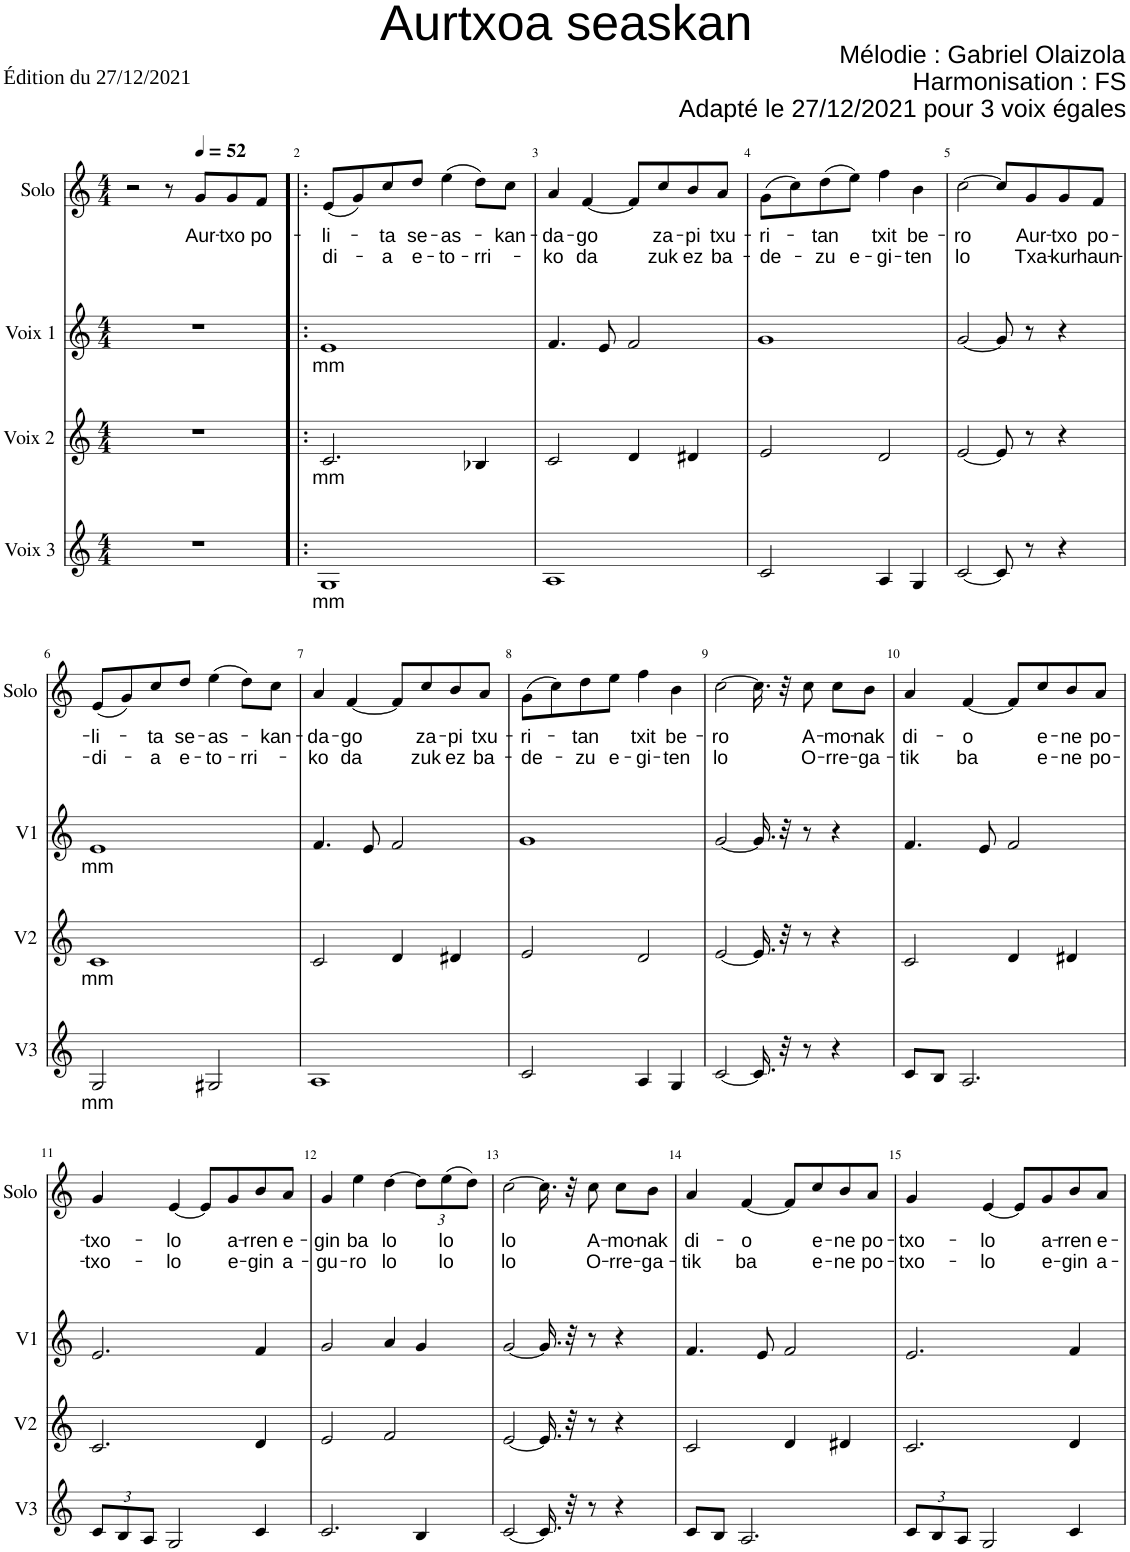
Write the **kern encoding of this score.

**kern	**text	**kern	**text	**kern	**text	**kern	**text	**text
*part4	*part4	*part3	*part3	*part2	*part2	*part1	*part1	*part1
*staff4	*staff4	*staff3	*staff3	*staff2	*staff2	*staff1	*staff1	*staff1
*I"Voix 3	*	*I"Voix 2	*	*I"Voix 1	*	*I"Solo	*	*
*I'V3	*	*I'V2	*	*I'V1	*	*I'Solo	*	*
*clefG2	*	*clefG2	*	*clefG2	*	*clefG2	*	*
*k[]	*	*k[]	*	*k[]	*	*k[]	*	*
*M4/4	*	*M4/4	*	*M4/4	*	*M4/4	*	*
=1	=1	=1	=1	=1	=1	=1	=1	=1
1r	.	1r	.	1r	.	2r	.	.
.	.	.	.	.	.	8r	.	.
*	*	*	*	*	*	*MM52	*	*
!	!	!	!	!	!	!	!LO:LY:b	!
.	.	.	.	.	.	8g/L	Aur-	.
!	!	!	!	!	!	!	!LO:LY:b	!
.	.	.	.	.	.	8g/	-txo	.
!	!	!	!	!	!	!	!LO:LY:b	!
.	.	.	.	.	.	8f/J	po-	.
=2!|:	=2!|:	=2!|:	=2!|:	=2!|:	=2!|:	=2!|:	=2!|:	=2!|:
!	!LO:LY:b	!	!LO:LY:b	!	!LO:LY:b	!	!LO:LY:b	!LO:LY:b
1G	mm	2.c/	mm	1e	mm	(8e/L	-li-	di-
.	.	.	.	.	.	8g/)	.	.
!	!	!	!	!	!	!	!LO:LY:b	!LO:LY:b
.	.	.	.	.	.	8cc/	-ta	-a
!	!	!	!	!	!	!	!LO:LY:b	!LO:LY:b
.	.	.	.	.	.	8dd/J	se-	e-
!	!	!	!	!	!	!	!LO:LY:b	!LO:LY:b
.	.	.	.	.	.	(4ee\	-as-	-to-
!	!	!	!	!	!	!	!	!LO:LY:b
.	.	4B-X/	.	.	.	8dd\L)	.	-rri-
!	!	!	!	!	!	!	!LO:LY:b	!
.	.	.	.	.	.	8cc\J	-kan-	.
=3	=3	=3	=3	=3	=3	=3	=3	=3
!	!	!	!	!	!	!	!LO:LY:b	!LO:LY:b
1A	.	2c/	.	4.f/	.	4a/	-da-	-ko
!	!	!	!	!	!	!	!LO:LY:b	!LO:LY:b
.	.	.	.	.	.	[4f/	-go	da
.	.	.	.	8e/	.	.	.	.
.	.	4d/	.	2f/	.	8f/L]	.	.
!	!	!	!	!	!	!	!LO:LY:b	!LO:LY:b
.	.	.	.	.	.	8cc/	za-	zuk
!	!	!	!	!	!	!	!LO:LY:b	!LO:LY:b
.	.	4d#X/	.	.	.	8b/	-pi	ez
!	!	!	!	!	!	!	!LO:LY:b	!LO:LY:b
.	.	.	.	.	.	8a/J	txu-	ba-
=4	=4	=4	=4	=4	=4	=4	=4	=4
!	!	!	!	!	!	!	!LO:LY:b	!LO:LY:b
2c/	.	2e/	.	1g	.	(8g\L	-ri-	-de-
.	.	.	.	.	.	8cc\)	.	.
!	!	!	!	!	!	!	!LO:LY:b	!LO:LY:b
.	.	.	.	.	.	(8dd\	-tan	-zu
!	!	!	!	!	!	!	!	!LO:LY:b
.	.	.	.	.	.	8ee\J)	.	e-
!	!	!	!	!	!	!	!LO:LY:b	!LO:LY:b
4A/	.	2d/	.	.	.	4ff\	txit	-gi-
!	!	!	!	!	!	!	!LO:LY:b	!LO:LY:b
4G/	.	.	.	.	.	4b\	be-	-ten
=5	=5	=5	=5	=5	=5	=5	=5	=5
!	!	!	!	!	!	!	!LO:LY:b	!LO:LY:b
[2c/	.	[2e/	.	[2g/	.	[2cc\	-ro	lo
8c/]	.	8e/]	.	8g/]	.	8cc/L]	.	.
!	!	!	!	!	!	!	!LO:LY:b	!LO:LY:b
8r	.	8r	.	8r	.	8g/	Aur-	Txa-
!	!	!	!	!	!	!	!LO:LY:b	!LO:LY:b
4r	.	4r	.	4r	.	8g/	-txo	-kur
!	!	!	!	!	!	!	!LO:LY:b	!LO:LY:b
.	.	.	.	.	.	8f/J	po-	haun-
!!LO:LB:g=z
=6	=6	=6	=6	=6	=6	=6	=6	=6
!	!LO:LY:b	!	!LO:LY:b	!	!LO:LY:b	!	!LO:LY:b	!LO:LY:b
2G/	mm	1c	mm	1e	mm	(8e/L	-li-	-di-
.	.	.	.	.	.	8g/)	.	.
!	!	!	!	!	!	!	!LO:LY:b	!LO:LY:b
.	.	.	.	.	.	8cc/	-ta	-a
!	!	!	!	!	!	!	!LO:LY:b	!LO:LY:b
.	.	.	.	.	.	8dd/J	se-	e-
!	!	!	!	!	!	!	!LO:LY:b	!LO:LY:b
2G#X/	.	.	.	.	.	(4ee\	-as-	-to-
!	!	!	!	!	!	!	!	!LO:LY:b
.	.	.	.	.	.	8dd\L)	.	-rri-
!	!	!	!	!	!	!	!LO:LY:b	!
.	.	.	.	.	.	8cc\J	-kan-	.
=7	=7	=7	=7	=7	=7	=7	=7	=7
!	!	!	!	!	!	!	!LO:LY:b	!LO:LY:b
1A	.	2c/	.	4.f/	.	4a/	-da-	-ko
!	!	!	!	!	!	!	!LO:LY:b	!LO:LY:b
.	.	.	.	.	.	[4f/	-go	da
.	.	.	.	8e/	.	.	.	.
.	.	4d/	.	2f/	.	8f/L]	.	.
!	!	!	!	!	!	!	!LO:LY:b	!LO:LY:b
.	.	.	.	.	.	8cc/	za-	zuk
!	!	!	!	!	!	!	!LO:LY:b	!LO:LY:b
.	.	4d#X/	.	.	.	8b/	-pi	ez
!	!	!	!	!	!	!	!LO:LY:b	!LO:LY:b
.	.	.	.	.	.	8a/J	txu-	ba-
=8	=8	=8	=8	=8	=8	=8	=8	=8
!	!	!	!	!	!	!	!LO:LY:b	!LO:LY:b
2c/	.	2e/	.	1g	.	(8g\L	-ri-	-de-
.	.	.	.	.	.	8cc\)	.	.
!	!	!	!	!	!	!	!LO:LY:b	!LO:LY:b
.	.	.	.	.	.	8dd\	-tan	-zu
!	!	!	!	!	!	!	!	!LO:LY:b
.	.	.	.	.	.	8ee\J	.	e-
!	!	!	!	!	!	!	!LO:LY:b	!LO:LY:b
4A/	.	2d/	.	.	.	4ff\	txit	-gi-
!	!	!	!	!	!	!	!LO:LY:b	!LO:LY:b
4G/	.	.	.	.	.	4b\	be-	-ten
=9	=9	=9	=9	=9	=9	=9	=9	=9
!	!	!	!	!	!	!	!LO:LY:b	!LO:LY:b
[2c/	.	[2e/	.	[2g/	.	[2cc\	-ro	lo
16.c/]	.	16.e/]	.	16.g/]	.	16.cc\]	.	.
32r	.	32r	.	32r	.	32r	.	.
!	!	!	!	!	!	!	!LO:LY:b	!LO:LY:b
8r	.	8r	.	8r	.	8cc\	A-	O-
!	!	!	!	!	!	!	!LO:LY:b	!LO:LY:b
4r	.	4r	.	4r	.	8cc\L	-mo-	-rre-
!	!	!	!	!	!	!	!LO:LY:b	!LO:LY:b
.	.	.	.	.	.	8b\J	-nak	-ga-
=10	=10	=10	=10	=10	=10	=10	=10	=10
!	!	!	!	!	!	!	!LO:LY:b	!LO:LY:b
8c/L	.	2c/	.	4.f/	.	4a/	di-	-tik
8B/J	.	.	.	.	.	.	.	.
!	!	!	!	!	!	!	!LO:LY:b	!LO:LY:b
2.A/	.	.	.	.	.	[4f/	-o	ba
.	.	.	.	8e/	.	.	.	.
.	.	4d/	.	2f/	.	8f/L]	.	.
!	!	!	!	!	!	!	!LO:LY:b	!LO:LY:b
.	.	.	.	.	.	8cc/	e-	e-
!	!	!	!	!	!	!	!LO:LY:b	!LO:LY:b
.	.	4d#X/	.	.	.	8b/	-ne	-ne
!	!	!	!	!	!	!	!LO:LY:b	!LO:LY:b
.	.	.	.	.	.	8a/J	po-	po-
!!LO:LB:g=z
=11	=11	=11	=11	=11	=11	=11	=11	=11
*Xbrackettup	*	*	*	*	*	*	*	*
!	!	!	!	!	!	!	!LO:LY:b	!LO:LY:b
12c/L	.	2.c/	.	2.e/	.	4g/	-txo-	-txo-
12B/	.	.	.	.	.	.	.	.
12A/J	.	.	.	.	.	.	.	.
!	!	!	!	!	!	!	!LO:LY:b	!LO:LY:b
2G/	.	.	.	.	.	[4e/	-lo	-lo
.	.	.	.	.	.	8e/L]	.	.
!	!	!	!	!	!	!	!LO:LY:b	!LO:LY:b
.	.	.	.	.	.	8g/	a-	e-
!	!	!	!	!	!	!	!LO:LY:b	!LO:LY:b
4c/	.	4d/	.	4f/	.	8b/	-rren	-gin
!	!	!	!	!	!	!	!LO:LY:b	!LO:LY:b
.	.	.	.	.	.	8a/J	e-	a-
=12	=12	=12	=12	=12	=12	=12	=12	=12
!	!	!	!	!	!	!	!LO:LY:b	!LO:LY:b
2.c/	.	2e/	.	2g/	.	4g/	-gin	-gu-
!	!	!	!	!	!	!	!LO:LY:b	!LO:LY:b
.	.	.	.	.	.	4ee\	ba	-ro
!	!	!	!	!	!	!	!LO:LY:b	!LO:LY:b
.	.	2f/	.	4a/	.	[4dd\	lo	lo
*	*	*	*	*	*	*Xbrackettup	*	*
4B/	.	.	.	4g/	.	12dd\L]	.	.
!	!	!	!	!	!	!	!LO:LY:b	!LO:LY:b
.	.	.	.	.	.	(12ee\	lo	lo
.	.	.	.	.	.	12dd\J)	.	.
=13	=13	=13	=13	=13	=13	=13	=13	=13
!	!	!	!	!	!	!	!LO:LY:b	!LO:LY:b
[2c/	.	[2e/	.	[2g/	.	[2cc\	lo	lo
16.c/]	.	16.e/]	.	16.g/]	.	16.cc\]	.	.
32r	.	32r	.	32r	.	32r	.	.
!	!	!	!	!	!	!	!LO:LY:b	!LO:LY:b
8r	.	8r	.	8r	.	8cc\	A-	O-
!	!	!	!	!	!	!	!LO:LY:b	!LO:LY:b
4r	.	4r	.	4r	.	8cc\L	-mo-	-rre-
!	!	!	!	!	!	!	!LO:LY:b	!LO:LY:b
.	.	.	.	.	.	8b\J	-nak	-ga-
=14	=14	=14	=14	=14	=14	=14	=14	=14
!	!	!	!	!	!	!	!LO:LY:b	!LO:LY:b
8c/L	.	2c/	.	4.f/	.	4a/	di-	-tik
8B/J	.	.	.	.	.	.	.	.
!	!	!	!	!	!	!	!LO:LY:b	!LO:LY:b
2.A/	.	.	.	.	.	[4f/	-o	ba
.	.	.	.	8e/	.	.	.	.
.	.	4d/	.	2f/	.	8f/L]	.	.
!	!	!	!	!	!	!	!LO:LY:b	!LO:LY:b
.	.	.	.	.	.	8cc/	e-	e-
!	!	!	!	!	!	!	!LO:LY:b	!LO:LY:b
.	.	4d#X/	.	.	.	8b/	-ne	-ne
!	!	!	!	!	!	!	!LO:LY:b	!LO:LY:b
.	.	.	.	.	.	8a/J	po-	po-
=15	=15	=15	=15	=15	=15	=15	=15	=15
!	!	!	!	!	!	!	!LO:LY:b	!LO:LY:b
12c/L	.	2.c/	.	2.e/	.	4g/	-txo-	-txo-
12B/	.	.	.	.	.	.	.	.
12A/J	.	.	.	.	.	.	.	.
!	!	!	!	!	!	!	!LO:LY:b	!LO:LY:b
2G/	.	.	.	.	.	[4e/	-lo	-lo
.	.	.	.	.	.	8e/L]	.	.
!	!	!	!	!	!	!	!LO:LY:b	!LO:LY:b
.	.	.	.	.	.	8g/	a-	e-
!	!	!	!	!	!	!	!LO:LY:b	!LO:LY:b
4c/	.	4d/	.	4f/	.	8b/	-rren	-gin
!	!	!	!	!	!	!	!LO:LY:b	!LO:LY:b
.	.	.	.	.	.	8a/J	e-	a-
=	=	=	=	=	=	=	=	=
*-	*-	*-	*-	*-	*-	*-	*-	*-
